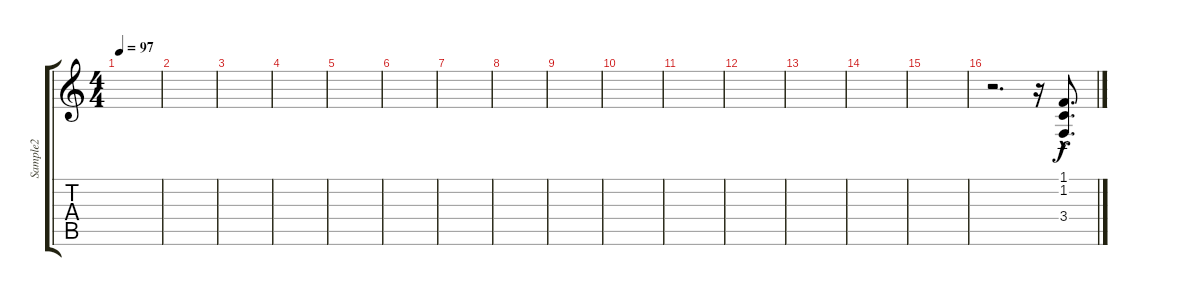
\track ("Sample2" "Sample2") {instrument stringensemble2}
\staff {score tabs}
\tuning (E4 B3 G3 D3 A2 E2) {hide}
\ts (4 4)
\tempo 97
\clef g2
\ks c
|
|
|
|
|
|
|
|
|
|
|
|
|
|
|
r.2{d} r.16 (1.1{hac} 1.2{hac} 3.4{hac}).8{d}
